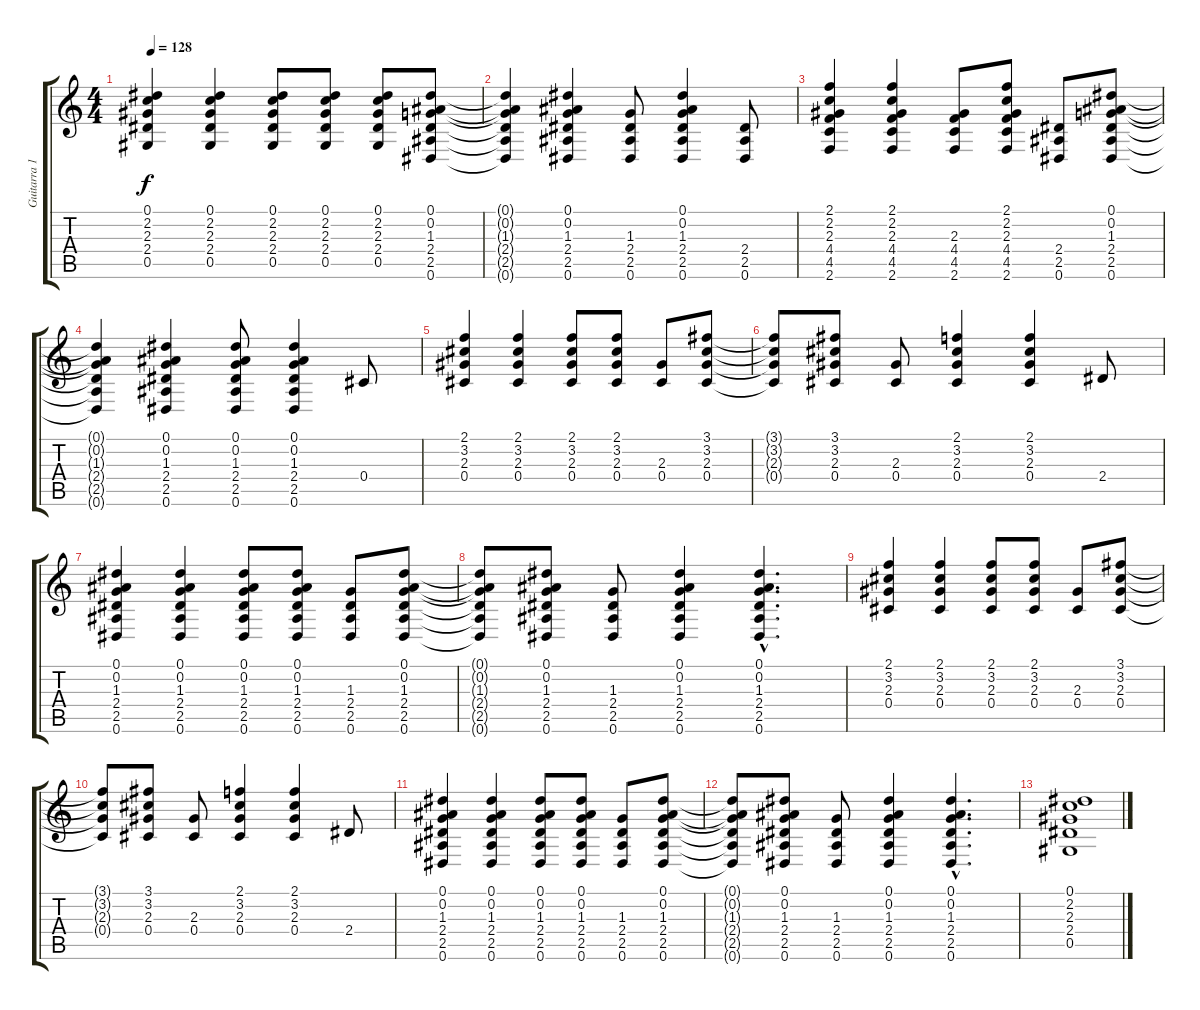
\track ("Guitarra 1" "Guitarra 1") {instrument acousticguitarsteel}
\staff {score tabs}
\tuning (Eb4 Bb3 Gb3 Db3 Ab2 Eb2) {hide}
\ts (4 4)
\tempo 128
\clef g2
\ks c
(0.1 2.2 2.3 2.4 0.5).4{dy f} (0.1 2.2 2.3 2.4 0.5).4 (0.1 2.2 2.3 2.4 0.5).8 (0.1 2.2 2.3 2.4 0.5).8 (0.1 2.2 2.3 2.4 0.5).8 (0.1 0.2 1.3 2.4 2.5 0.6).8 |
(0.1{t} 0.2{t} 1.3{t} 2.4{t} 2.5{t} 0.6{t}).4 (0.1 0.2 1.3 2.4 2.5 0.6).4 (1.3 2.4 2.5 0.6).8 (0.1 0.2 1.3 2.4 2.5 0.6).4 (2.4 2.5 0.6).8 |
(2.1 2.2 2.3 4.4 4.5 2.6).4 (2.1 2.2 2.3 4.4 4.5 2.6).4 (2.3 4.4 4.5 2.6).8 (2.1 2.2 2.3 4.4 4.5 2.6).8 (2.4 2.5 0.6).8 (0.1 0.2 1.3 2.4 2.5 0.6).8 |
(0.1{t} 0.2{t} 1.3{t} 2.4{t} 2.5{t} 0.6{t}).4 (0.1 0.2 1.3 2.4 2.5 0.6).4 (0.1 0.2 1.3 2.4 2.5 0.6).8 (0.1 0.2 1.3 2.4 2.5 0.6).4 0.4.8 |
(2.1 3.2 2.3 0.4).4 (2.1 3.2 2.3 0.4).4 (2.1 3.2 2.3 0.4).8 (2.1 3.2 2.3 0.4).8 (2.3 0.4).8 (3.1 3.2 2.3 0.4).8 |
(3.1{t} 3.2{t} 2.3{t} 0.4{t}).8 (3.1 3.2 2.3 0.4).8 (2.3 0.4).8 (2.1 3.2 2.3 0.4).4 (2.1 3.2 2.3 0.4).4 2.4.8 |
(0.1 0.2 1.3 2.4 2.5 0.6).4 (0.1 0.2 1.3 2.4 2.5 0.6).4 (0.1 0.2 1.3 2.4 2.5 0.6).8 (0.1 0.2 1.3 2.4 2.5 0.6).8 (1.3 2.4 2.5 0.6).8 (0.1 0.2 1.3 2.4 2.5 0.6).8 |
(0.1{t} 0.2{t} 1.3{t} 2.4{t} 2.5{t} 0.6{t}).8 (0.1 0.2 1.3 2.4 2.5 0.6).8 (1.3 2.4 2.5 0.6).8 (0.1 0.2 1.3 2.4 2.5 0.6).4 (0.1{hac} 0.2{hac} 1.3{hac} 2.4{hac} 2.5{hac} 0.6{hac}).4{d} |
(2.1 3.2 2.3 0.4).4 (2.1 3.2 2.3 0.4).4 (2.1 3.2 2.3 0.4).8 (2.1 3.2 2.3 0.4).8 (2.3 0.4).8 (3.1 3.2 2.3 0.4).8 |
(3.1{t} 3.2{t} 2.3{t} 0.4{t}).8 (3.1 3.2 2.3 0.4).8 (2.3 0.4).8 (2.1 3.2 2.3 0.4).4 (2.1 3.2 2.3 0.4).4 2.4.8 |
(0.1 0.2 1.3 2.4 2.5 0.6).4 (0.1 0.2 1.3 2.4 2.5 0.6).4 (0.1 0.2 1.3 2.4 2.5 0.6).8 (0.1 0.2 1.3 2.4 2.5 0.6).8 (1.3 2.4 2.5 0.6).8 (0.1 0.2 1.3 2.4 2.5 0.6).8 |
(0.1{t} 0.2{t} 1.3{t} 2.4{t} 2.5{t} 0.6{t}).8 (0.1 0.2 1.3 2.4 2.5 0.6).8 (1.3 2.4 2.5 0.6).8 (0.1 0.2 1.3 2.4 2.5 0.6).4 (0.1{hac} 0.2{hac} 1.3{hac} 2.4{hac} 2.5{hac} 0.6{hac}).4{d} |
(0.1 2.2 2.3 2.4 0.5).1
